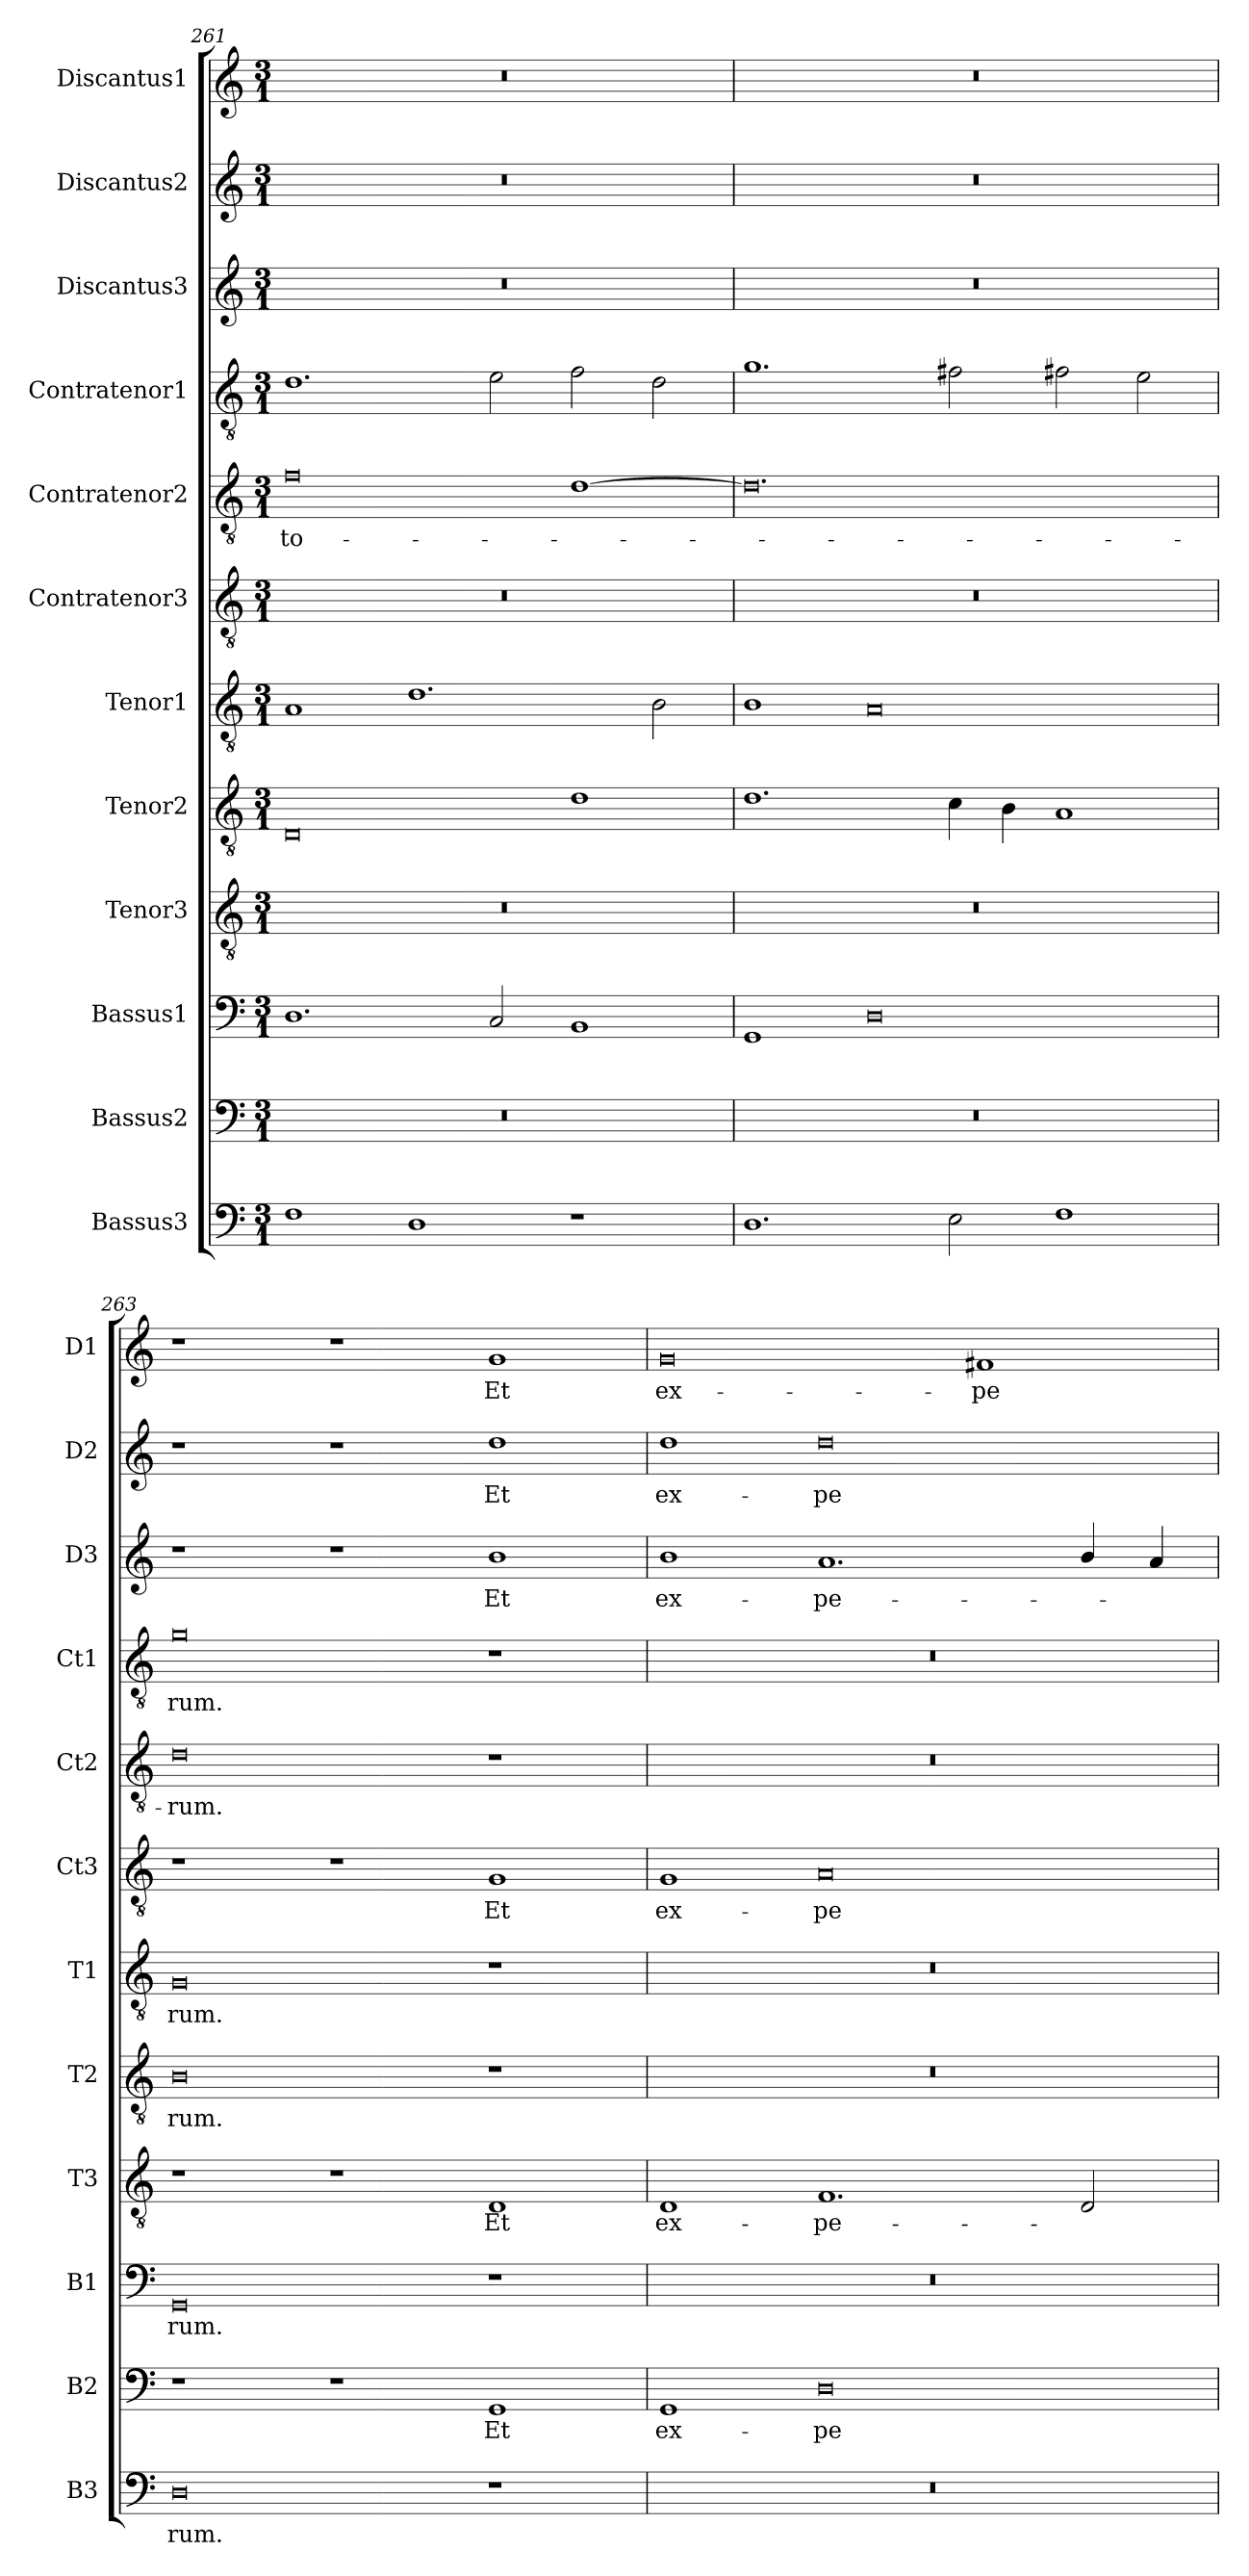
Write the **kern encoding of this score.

**kern	**text	**kern	**text	**kern	**text	**kern	**text	**kern	**text	**kern	**text	**kern	**text	**kern	**text	**kern	**text	**kern	**text	**kern	**text	**kern	**text
*part12	*part12	*part11	*part11	*part10	*part10	*part9	*part9	*part8	*part8	*part7	*part7	*part6	*part6	*part5	*part5	*part4	*part4	*part3	*part3	*part2	*part2	*part1	*part1
*staff12	*staff12	*staff11	*staff11	*staff10	*staff10	*staff9	*staff9	*staff8	*staff8	*staff7	*staff7	*staff6	*staff6	*staff5	*staff5	*staff4	*staff4	*staff3	*staff3	*staff2	*staff2	*staff1	*staff1
*I"Bassus3	*	*I"Bassus2	*	*I"Bassus1	*	*I"Tenor3	*	*I"Tenor2	*	*I"Tenor1	*	*I"Contratenor3	*	*I"Contratenor2	*	*I"Contratenor1	*	*I"Discantus3	*	*I"Discantus2	*	*I"Discantus1	*
*I'B3	*	*I'B2	*	*I'B1	*	*I'T3	*	*I'T2	*	*I'T1	*	*I'Ct3	*	*I'Ct2	*	*I'Ct1	*	*I'D3	*	*I'D2	*	*I'D1	*
*clefF4	*	*clefF4	*	*clefF4	*	*clefGv2	*	*clefGv2	*	*clefGv2	*	*clefGv2	*	*clefGv2	*	*clefGv2	*	*clefG2	*	*clefG2	*	*clefG2	*
*k[]	*	*k[]	*	*k[]	*	*k[]	*	*k[]	*	*k[]	*	*k[]	*	*k[]	*	*k[]	*	*k[]	*	*k[]	*	*k[]	*
*M3/1	*	*M3/1	*	*M3/1	*	*M3/1	*	*M3/1	*	*M3/1	*	*M3/1	*	*M3/1	*	*M3/1	*	*M3/1	*	*M3/1	*	*M3/1	*
=261	=261	=261	=261	=261	=261	=261	=261	=261	=261	=261	=261	=261	=261	=261	=261	=261	=261	=261	=261	=261	=261	=261	=261
1F\	.	0.r	.	1.D\	.	0.r	.	0D/	.	1A/	.	0.r	.	0f\	-to-	1.d\	.	0.r	.	0.r	.	0.r	.
1D\	.	.	.	.	.	.	.	.	.	1.d\	.	.	.	.	.	.	.	.	.	.	.	.	.
.	.	.	.	2C/	.	.	.	.	.	.	.	.	.	.	.	2e\	.	.	.	.	.	.	.
1r	.	.	.	1BB/	.	.	.	1d\	.	.	.	.	.	[1d\	.	2f\	.	.	.	.	.	.	.
.	.	.	.	.	.	.	.	.	.	2B\	.	.	.	.	.	2d\	.	.	.	.	.	.	.
=262	=262	=262	=262	=262	=262	=262	=262	=262	=262	=262	=262	=262	=262	=262	=262	=262	=262	=262	=262	=262	=262	=262	=262
1.D\	.	0.r	.	1GG/	.	0.r	.	1.d\	.	1B\	.	0.r	.	0.d\]	.	1.g\	.	0.r	.	0.r	.	0.r	.
.	.	.	.	0D\	.	.	.	.	.	0A/	.	.	.	.	.	.	.	.	.	.	.	.	.
2E\	.	.	.	.	.	.	.	4c\	.	.	.	.	.	.	.	2f#X\	.	.	.	.	.	.	.
.	.	.	.	.	.	.	.	4B\	.	.	.	.	.	.	.	.	.	.	.	.	.	.	.
1F\	.	.	.	.	.	.	.	1A/	.	.	.	.	.	.	.	2f#X\	.	.	.	.	.	.	.
.	.	.	.	.	.	.	.	.	.	.	.	.	.	.	.	2e\	.	.	.	.	.	.	.
=263	=263	=263	=263	=263	=263	=263	=263	=263	=263	=263	=263	=263	=263	=263	=263	=263	=263	=263	=263	=263	=263	=263	=263
0D\	-rum.	1r	.	0GG/	-rum.	1r	.	0B\	-rum.	0G/	-rum.	1r	.	0d\	-rum.	0g\	-rum.	1r	.	1r	.	1r	.
.	.	1r	.	.	.	1r	.	.	.	.	.	1r	.	.	.	.	.	1r	.	1r	.	1r	.
1r	.	1GG/	Et	1r	.	1D/	Et	1r	.	1r	.	1G/	Et	1r	.	1r	.	1b\	Et	1dd\	Et	1g/	Et
=264	=264	=264	=264	=264	=264	=264	=264	=264	=264	=264	=264	=264	=264	=264	=264	=264	=264	=264	=264	=264	=264	=264	=264
0.r	.	1GG/	ex-	0.r	.	1D/	ex-	0.r	.	0.r	.	1G/	ex-	0.r	.	0.r	.	1b\	ex-	1dd\	ex-	0g/	ex-
.	.	0D\	-pe-	.	.	1.F/	-pe-	.	.	.	.	0A/	-pe-	.	.	.	.	1.a/	-pe-	0dd\	-pe-	.	.
.	.	.	.	.	.	.	.	.	.	.	.	.	.	.	.	.	.	.	.	.	.	1f#X/	-pe-
.	.	.	.	.	.	2D/	.	.	.	.	.	.	.	.	.	.	.	4b/	.	.	.	.	.
.	.	.	.	.	.	.	.	.	.	.	.	.	.	.	.	.	.	4a/	.	.	.	.	.
=	=	=	=	=	=	=	=	=	=	=	=	=	=	=	=	=	=	=	=	=	=	=	=
*-	*-	*-	*-	*-	*-	*-	*-	*-	*-	*-	*-	*-	*-	*-	*-	*-	*-	*-	*-	*-	*-	*-	*-
